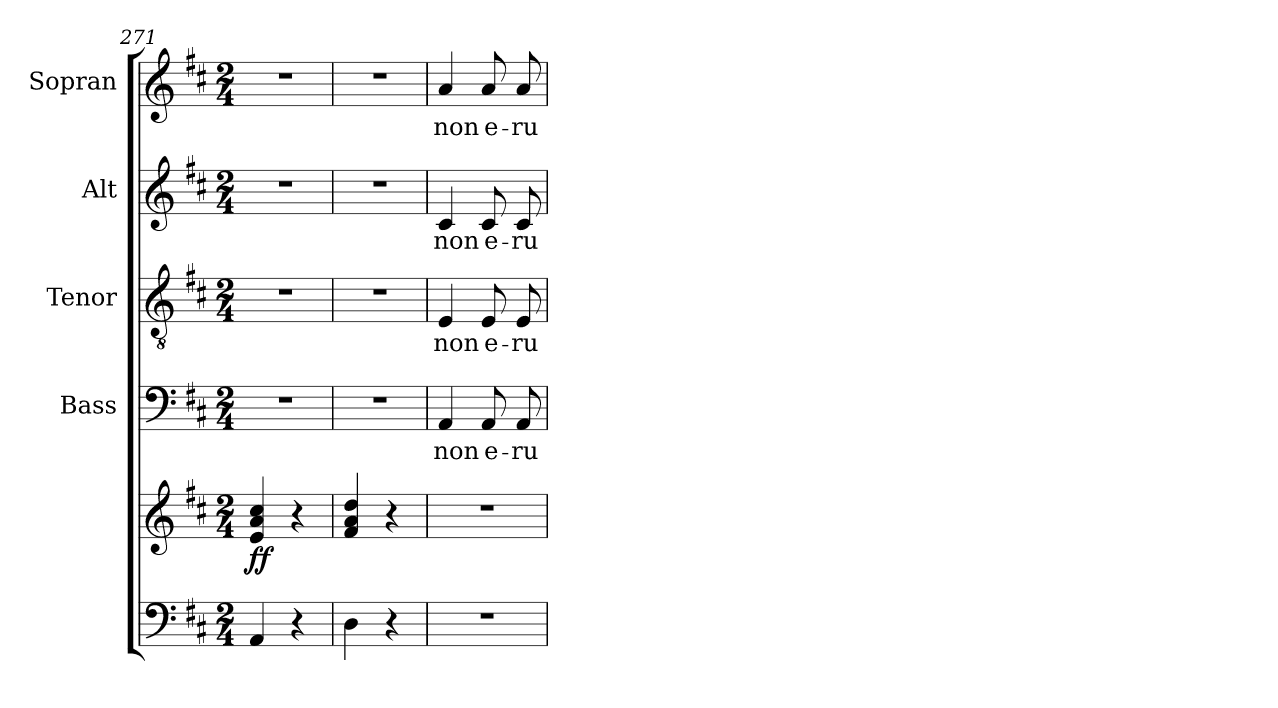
**kern	**kern	**dynam	**kern	**text	**kern	**text	**kern	**text	**kern	**text
*part5	*part5	*part5	*part4	*part4	*part3	*part3	*part2	*part2	*part1	*part1
*staff6	*staff5	*staff5/6	*staff4	*staff4	*staff3	*staff3	*staff2	*staff2	*staff1	*staff1
*	*	*	*I"Bass	*	*I"Tenor	*	*I"Alt	*	*I"Sopran	*
*	*	*	*I'B.	*	*I'T.	*	*I'A.	*	*I'S.	*
*clefF4	*clefG2	*	*clefF4	*	*clefGv2	*	*clefG2	*	*clefG2	*
*k[f#c#]	*k[f#c#]	*	*k[f#c#]	*	*k[f#c#]	*	*k[f#c#]	*	*k[f#c#]	*
*D:	*D:	*	*D:	*	*D:	*	*D:	*	*D:	*
*M2/4	*M2/4	*	*M2/4	*	*M2/4	*	*M2/4	*	*M2/4	*
=271	=271	=271	=271	=271	=271	=271	=271	=271	=271	=271
!	!	!LO:DY:b	!	!	!	!	!	!	!	!
4AA/	4e/ 4a/ 4cc#/	ff	2r	.	2r	.	2r	.	2r	.
4r	4r	.	.	.	.	.	.	.	.	.
=272	=272	=272	=272	=272	=272	=272	=272	=272	=272	=272
4D\	4f#/ 4a/ 4dd/	.	2r	.	2r	.	2r	.	2r	.
4r	4r	.	.	.	.	.	.	.	.	.
=273	=273	=273	=273	=273	=273	=273	=273	=273	=273	=273
!	!	!	!	!LO:LY:b	!	!LO:LY:b	!	!LO:LY:b	!	!LO:LY:b
2r	2r	.	4AA/	non	4E/	non	4c#/	non	4a/	non
!	!	!	!	!LO:LY:b	!	!LO:LY:b	!	!LO:LY:b	!	!LO:LY:b
.	.	.	8AA/	e-	8E/	e-	8c#/	e-	8a/	e-
!	!	!	!	!LO:LY:b	!	!LO:LY:b	!	!LO:LY:b	!	!LO:LY:b
.	.	.	8AA/	-ru-	8E/	-ru-	8c#/	-ru-	8a/	-ru-
=	=	=	=	=	=	=	=	=	=	=
*-	*-	*-	*-	*-	*-	*-	*-	*-	*-	*-
